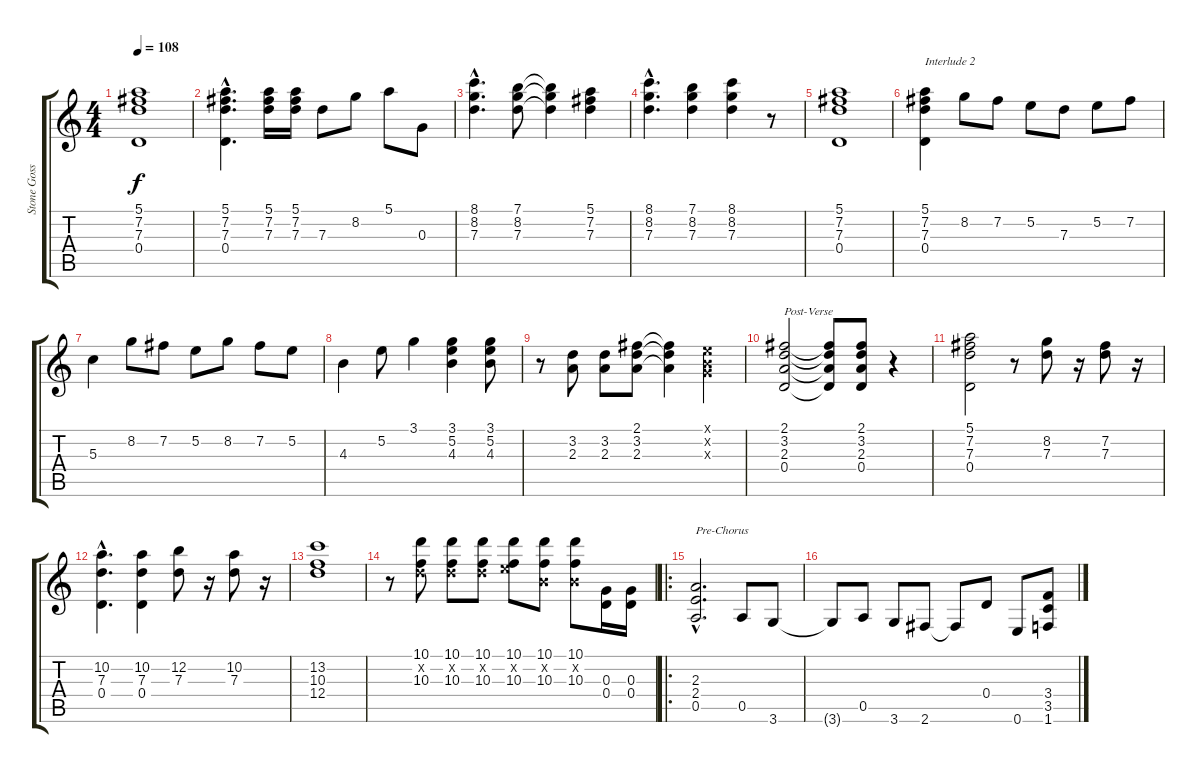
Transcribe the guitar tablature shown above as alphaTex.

\track ("Stone Gossard" "Stone Goss") {instrument overdrivenguitar}
\staff {score tabs}
\tuning (E4 B3 G3 D3 A2 E2) {hide}
\ts (4 4)
\tempo 108
\clef g2
\ks c
(5.1 7.2 7.3 0.4).1{dy f instrument electricguitarclean} |
(5.1{hac} 7.2{hac} 7.3{hac} 0.4{hac}).4{d instrument electricguitarclean} (5.1 7.2 7.3).16{instrument electricguitarclean} (5.1 7.2 7.3).16{instrument electricguitarclean} 7.3.8{instrument electricguitarclean} 8.2.8{instrument electricguitarclean} 5.1.8{instrument electricguitarclean} 0.3.8{instrument electricguitarclean} |
(8.1{hac} 8.2{hac} 7.3{hac}).4{d instrument electricguitarclean} (7.1 8.2 7.3).8{instrument electricguitarclean} (7.1{t} 8.2{t} 7.3{t}).4{instrument electricguitarclean} (5.1 7.2 7.3).4{instrument electricguitarclean} |
(8.1{hac} 8.2{hac} 7.3{hac}).4{d instrument electricguitarclean} (7.1 8.2 7.3).4{instrument electricguitarclean} (8.1 8.2 7.3).4{instrument electricguitarclean} r.8 |
(5.1 7.2 7.3 0.4).1{instrument electricguitarclean} |
(5.1 7.2 7.3 0.4).4{txt "Interlude 2" instrument electricguitarclean} 8.2.8{instrument electricguitarclean} 7.2.8{instrument electricguitarclean} 5.2.8{instrument electricguitarclean} 7.3.8{instrument electricguitarclean} 5.2.8{instrument electricguitarclean} 7.2.8{instrument electricguitarclean} |
5.3.4{instrument electricguitarclean} 8.2.8{instrument electricguitarclean} 7.2.8{instrument electricguitarclean} 5.2.8{instrument electricguitarclean} 8.2.8{instrument electricguitarclean} 7.2.8{instrument electricguitarclean} 5.2.8{instrument electricguitarclean} |
4.3.4{instrument electricguitarclean} 5.2.8{instrument electricguitarclean} 3.1.4{instrument electricguitarclean} (3.1 5.2 4.3).4{instrument electricguitarclean} (3.1 5.2 4.3).8{instrument electricguitarclean} |
r.8{instrument electricguitarclean} (3.2 2.3).8{instrument electricguitarclean} (3.2 2.3).8{instrument electricguitarclean} (2.1 3.2 2.3).8{instrument electricguitarclean} (2.1{t} 3.2{t} 2.3{t}).4{instrument electricguitarclean} (0.1{x} 0.2{x} 0.3{x}).4{instrument electricguitarclean} |
(2.1 3.2 2.3 0.4).2{txt "Post-Verse" instrument electricguitarclean} (2.1{t} 3.2{t} 2.3{t} 0.4{t}).8{instrument electricguitarclean} (2.1 3.2 2.3 0.4).8{instrument electricguitarclean} r.4{instrument electricguitarclean} |
(5.1 7.2 7.3 0.4).2{instrument electricguitarclean} r.8{instrument electricguitarclean} (8.2 7.3).8{instrument electricguitarclean} r.16{instrument electricguitarclean} (7.2 7.3).8{instrument electricguitarclean} r.16{instrument electricguitarclean} |
(10.2{hac} 7.3{hac} 0.4{hac}).4{d instrument electricguitarclean} (10.2 7.3 0.4).4{instrument electricguitarclean} (12.2 7.3).8{instrument electricguitarclean} r.16{instrument electricguitarclean} (10.2 7.3).8{instrument electricguitarclean} r.16{instrument electricguitarclean} |
(13.2 10.3 12.4).1{instrument electricguitarclean} |
r.8{instrument electricguitarclean} (10.1 3.2{x} 10.3).8{instrument electricguitarclean} (10.1 3.2{x} 10.3).8{instrument electricguitarclean} (10.1 3.2{x} 10.3).8{instrument electricguitarclean} (10.1 5.2{x} 10.3).8{instrument electricguitarclean} (10.1 0.2{x} 10.3).8{instrument electricguitarclean} (10.1 0.2{x} 10.3).8{instrument electricguitarclean} (0.3 0.4).16{instrument electricguitarclean} (0.3 0.4).16{instrument electricguitarclean} |
\ro
(2.3{hac} 2.4{hac} 0.5{hac}).2{d txt "Pre-Chorus" instrument overdrivenguitar} 0.5.8 3.6.8 |
3.6{t}.8 0.5.8 3.6.8 2.6.8 2.6{t}.8 0.4.8 0.6.8 (3.4 3.5 1.6).8
